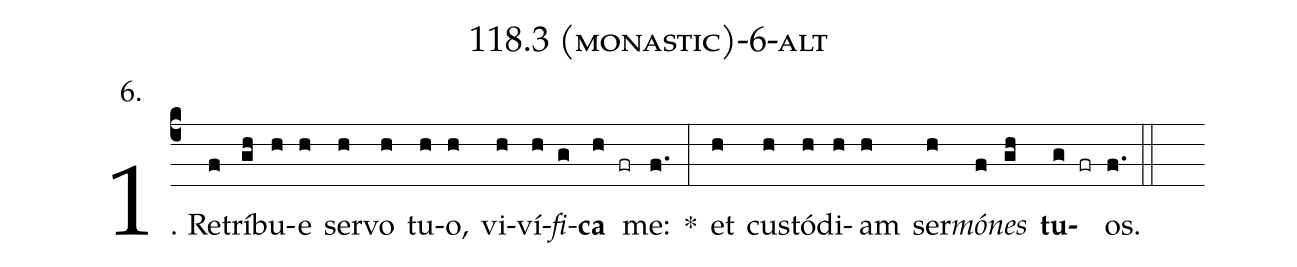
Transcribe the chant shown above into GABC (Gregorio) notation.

name: 118.3 (monastic)-6-alt;
annotation: 6.;
%%
(c4)1. Re(f)trí(gh)bu(h)e(h) ser(h)vo(h) tu(h)o,(h) vi(h)ví(h)<i>fi</i>(g)<b>ca</b>(h fr) me:(f.) *(:) et(h) cus(h)tó(h)di(h)am(h) ser(h)<i>mó</i>(f)<i>nes</i>(gh) <b>tu</b>(g fr)os.(f.) (::)
